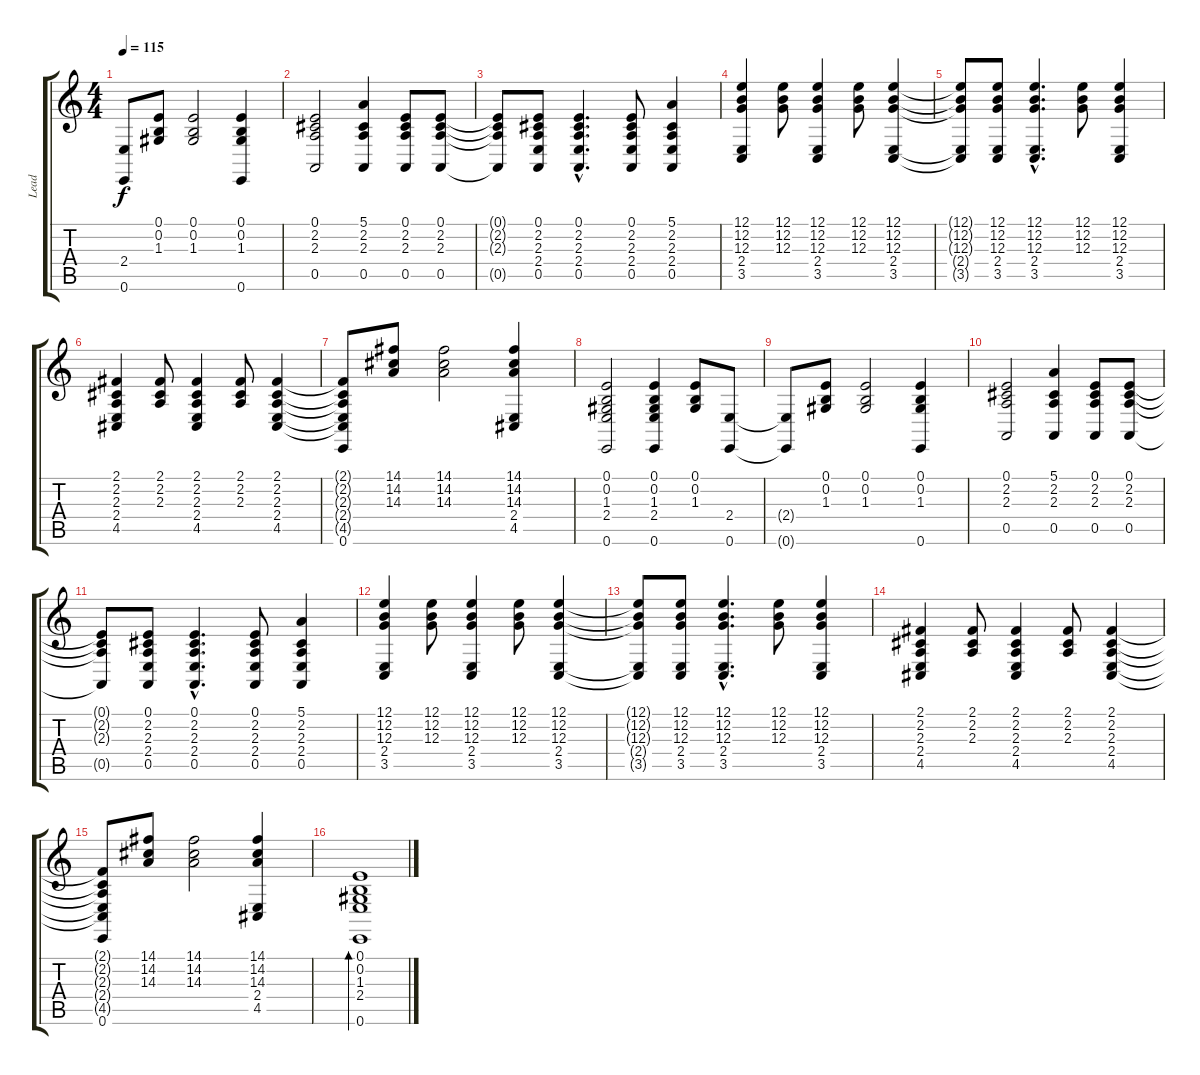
\track ("Lead" "Lead") {instrument acousticgrandpiano}
\staff {score tabs}
\tuning (E4 B3 G3 D3 A2 E2) {hide}
\ts (4 4)
\tempo 115
\clef g2
\ks c
(2.4{t} 0.6{t}).8{dy f} (0.1 0.2 1.3).8 (0.1 0.2 1.3).2 (0.1 0.2 1.3 0.6).4 |
(0.1 2.2 2.3 0.5).2 (5.1 2.2 2.3 0.5).4 (0.1 2.2 2.3 0.5).8 (0.1 2.2 2.3 0.5).8 |
(0.1{t} 2.2{t} 2.3{t} 0.5{t}).8 (0.1 2.2 2.3 2.4 0.5).8 (0.1{hac} 2.2{hac} 2.3{hac} 2.4{hac} 0.5{hac}).4{d} (0.1 2.2 2.3 2.4 0.5).8 (5.1 2.2 2.3 2.4 0.5).4 |
(12.1 12.2 12.3 2.4 3.5).4 (12.1 12.2 12.3).8 (12.1 12.2 12.3 2.4 3.5).4 (12.1 12.2 12.3).8 (12.1 12.2 12.3 2.4 3.5).4 |
(12.1{t} 12.2{t} 12.3{t} 2.4{t} 3.5{t}).8 (12.1 12.2 12.3 2.4 3.5).8 (12.1{hac} 12.2{hac} 12.3{hac} 2.4{hac} 3.5{hac}).4{d} (12.1 12.2 12.3).8 (12.1 12.2 12.3 2.4 3.5).4 |
(2.1 2.2 2.3 2.4 4.5).4 (2.1 2.2 2.3).8 (2.1 2.2 2.3 2.4 4.5).4 (2.1 2.2 2.3).8 (2.1 2.2 2.3 2.4 4.5).4 |
(2.1{t} 2.2{t} 2.3{t} 2.4{t} 4.5{t} 0.6).8 (14.1 14.2 14.3).8 (14.1 14.2 14.3).2 (14.1 14.2 14.3 2.4 4.5).4 |
(0.1 0.2 1.3 2.4 0.6).2 (0.1 0.2 1.3 2.4 0.6).4 (0.1 0.2 1.3).8 (2.4 0.6).8 |
(2.4{t} 0.6{t}).8 (0.1 0.2 1.3).8 (0.1 0.2 1.3).2 (0.1 0.2 1.3 0.6).4 |
(0.1 2.2 2.3 0.5).2 (5.1 2.2 2.3 0.5).4 (0.1 2.2 2.3 0.5).8 (0.1 2.2 2.3 0.5).8 |
(0.1{t} 2.2{t} 2.3{t} 0.5{t}).8 (0.1 2.2 2.3 2.4 0.5).8 (0.1{hac} 2.2{hac} 2.3{hac} 2.4{hac} 0.5{hac}).4{d} (0.1 2.2 2.3 2.4 0.5).8 (5.1 2.2 2.3 2.4 0.5).4 |
(12.1 12.2 12.3 2.4 3.5).4 (12.1 12.2 12.3).8 (12.1 12.2 12.3 2.4 3.5).4 (12.1 12.2 12.3).8 (12.1 12.2 12.3 2.4 3.5).4 |
(12.1{t} 12.2{t} 12.3{t} 2.4{t} 3.5{t}).8 (12.1 12.2 12.3 2.4 3.5).8 (12.1{hac} 12.2{hac} 12.3{hac} 2.4{hac} 3.5{hac}).4{d} (12.1 12.2 12.3).8 (12.1 12.2 12.3 2.4 3.5).4 |
(2.1 2.2 2.3 2.4 4.5).4 (2.1 2.2 2.3).8 (2.1 2.2 2.3 2.4 4.5).4 (2.1 2.2 2.3).8 (2.1 2.2 2.3 2.4 4.5).4 |
(2.1{t} 2.2{t} 2.3{t} 2.4{t} 4.5{t} 0.6).8 (14.1 14.2 14.3).8 (14.1 14.2 14.3).2 (14.1 14.2 14.3 2.4 4.5).4 |
(0.1 0.2 1.3 2.4 0.6).1{bd 60}
